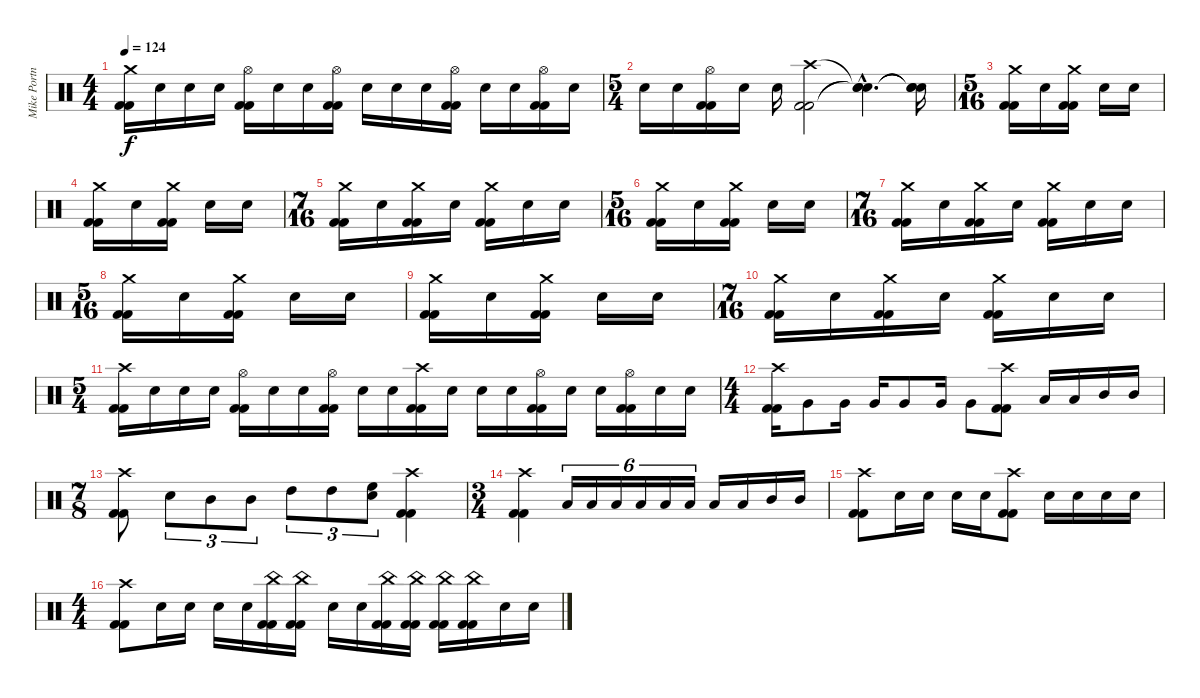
\track ("Mike Portnoy - Drum" "Mike Portn") {instrument percussion}
\staff {score}
\articulation defaults
\ts (4 4)
\tempo 124
\clef neutral
\ks c
("Crash medium (hit)" "Kick (hit) 2" "Kick (hit) 2").16{dy f} "Snare (hit) 2".16 "Snare (hit) 2".16 "Snare (hit) 2".16 ("Hi-Hat (open)" "Kick (hit) 2" "Kick (hit) 2").16 "Snare (hit) 2".16 "Snare (hit) 2".16 ("Hi-Hat (open)" "Kick (hit) 2" "Kick (hit) 2").16 "Snare (hit) 2".16 "Snare (hit) 2".16 "Snare (hit) 2".16 ("Hi-Hat (open)" "Kick (hit) 2" "Kick (hit) 2").16 "Snare (hit) 2".16 "Snare (hit) 2".16 ("Hi-Hat (open)" "Kick (hit) 2" "Kick (hit) 2").16 "Snare (hit) 2".16 |
\ts (5 4)
"Snare (hit) 2".16 "Snare (hit) 2".16 ("Hi-Hat (open)" "Kick (hit) 2" "Kick (hit) 2").16 "Snare (hit) 2".16 "Snare (hit) 2".16 ("Crash high (hit)" "Kick (hit) 2" "Kick (hit) 2").2 ("Snare (hit)"{hac t} "Snare (hit)"{hac t} "Snare (hit)"{hac t}).4{d} ("Snare (hit)"{t} "Snare (hit)"{t} "Snare (hit)"{t}).16 |
\ts (5 16)
("Crash medium (hit)" "Kick (hit) 2" "Kick (hit) 2").16 "Snare (hit) 2".16 ("Crash medium (hit)" "Kick (hit) 2" "Kick (hit) 2").16 "Snare (hit) 2".16 "Snare (hit) 2".16 |
("Crash medium (hit)" "Kick (hit) 2" "Kick (hit) 2").16 "Snare (hit) 2".16 ("Crash medium (hit)" "Kick (hit) 2" "Kick (hit) 2").16 "Snare (hit) 2".16 "Snare (hit) 2".16 |
\ts (7 16)
("Crash medium (hit)" "Kick (hit) 2" "Kick (hit) 2").16 "Snare (hit) 2".16 ("Crash medium (hit)" "Kick (hit) 2" "Kick (hit) 2").16 "Snare (hit) 2".16 ("Crash medium (hit)" "Kick (hit) 2" "Kick (hit) 2").16 "Snare (hit) 2".16 "Snare (hit) 2".16 |
\ts (5 16)
("Crash medium (hit)" "Kick (hit) 2" "Kick (hit) 2").16 "Snare (hit) 2".16 ("Crash medium (hit)" "Kick (hit) 2" "Kick (hit) 2").16 "Snare (hit) 2".16 "Snare (hit) 2".16 |
\ts (7 16)
("Crash medium (hit)" "Kick (hit) 2" "Kick (hit) 2").16 "Snare (hit) 2".16 ("Crash medium (hit)" "Kick (hit) 2" "Kick (hit) 2").16 "Snare (hit) 2".16 ("Crash medium (hit)" "Kick (hit) 2" "Kick (hit) 2").16 "Snare (hit) 2".16 "Snare (hit) 2".16 |
\ts (5 16)
("Crash medium (hit)" "Kick (hit) 2" "Kick (hit) 2").16 "Snare (hit) 2".16 ("Crash medium (hit)" "Kick (hit) 2" "Kick (hit) 2").16 "Snare (hit) 2".16 "Snare (hit) 2".16 |
("Crash medium (hit)" "Kick (hit) 2" "Kick (hit) 2").16 "Snare (hit) 2".16 ("Crash medium (hit)" "Kick (hit) 2" "Kick (hit) 2").16 "Snare (hit) 2".16 "Snare (hit) 2".16 |
\ts (7 16)
("Crash medium (hit)" "Kick (hit) 2" "Kick (hit) 2").16 "Snare (hit) 2".16 ("Crash medium (hit)" "Kick (hit) 2" "Kick (hit) 2").16 "Snare (hit) 2".16 ("Crash medium (hit)" "Kick (hit) 2" "Kick (hit) 2").16 "Snare (hit) 2".16 "Snare (hit) 2".16 |
\ts (5 4)
("Crash high (hit)" "Kick (hit) 2" "Kick (hit) 2").16 "Snare (hit) 2".16 "Snare (hit) 2".16 "Snare (hit) 2".16 ("Hi-Hat (open)" "Kick (hit) 2" "Kick (hit) 2").16 "Snare (hit) 2".16 "Snare (hit) 2".16 ("Hi-Hat (open)" "Kick (hit) 2" "Kick (hit) 2").16 "Snare (hit) 2".16 "Snare (hit) 2".16 ("Crash high (hit)" "Kick (hit) 2" "Kick (hit) 2").16 "Snare (hit) 2".16 "Snare (hit) 2".16 "Snare (hit) 2".16 ("Hi-Hat (open)" "Kick (hit) 2" "Kick (hit) 2").16 "Snare (hit) 2".16 "Snare (hit) 2".16 ("Hi-Hat (open)" "Kick (hit) 2" "Kick (hit) 2").16 "Snare (hit) 2".16 "Snare (hit) 2".16 |
\ts (4 4)
("Crash high (hit)" "Kick (hit) 2" "Kick (hit) 2").16 "Very Low Tom (hit)".8 "Very Low Tom (hit)".16 "Very Low Tom (hit)".16 "Very Low Tom (hit)".8 "Very Low Tom (hit)".16 "Very Low Tom (hit)".8 ("Crash high (hit)" "Kick (hit) 2" "Kick (hit) 2").8 "Low Tom (hit)".16 "Low Tom (hit)".16 "Mid Tom (hit)".16 "Mid Tom (hit)".16 |
\ts (7 8)
("Crash high (hit)" "Kick (hit) 2" "Kick (hit) 2").8 "Snare (hit) 2".8{tu (3 2)} "Mid Tom (hit)".8{tu (3 2)} "Mid Tom (hit)".8{tu (3 2)} "High Tom (hit)".8{tu (3 2)} "High Tom (hit)".8{tu (3 2)} ("High Floor Tom (hit)" "Snare (hit) 2").8{tu (3 2)} ("Crash high (hit)" "Kick (hit) 2" "Kick (hit) 2").4 |
\ts (3 4)
("Crash high (hit)" "Kick (hit) 2" "Kick (hit) 2").4 "Low Tom (hit)".16{tu (6 4)} "Low Tom (hit)".16{tu (6 4)} "Low Tom (hit)".16{tu (6 4)} "Low Tom (hit)".16{tu (6 4)} "Low Tom (hit)".16{tu (6 4)} "Low Tom (hit)".16{tu (6 4)} "Low Tom (hit)".16 "Low Tom (hit)".16 "Mid Tom (hit)".16 "Mid Tom (hit)".16 |
("Crash high (hit)" "Kick (hit) 2" "Kick (hit) 2").8 "Snare (hit) 2".16 "Snare (hit) 2".16 "Snare (hit) 2".16 "Snare (hit) 2".16 ("Crash high (hit)" "Kick (hit) 2" "Kick (hit) 2").8 "Snare (hit) 2".16 "Snare (hit) 2".16 "Snare (hit) 2".16 "Snare (hit) 2".16 |
\ts (4 4)
("Crash high (hit)" "Kick (hit) 2" "Kick (hit) 2").8 "Snare (hit) 2".16 "Snare (hit) 2".16 "Snare (hit) 2".16 "Snare (hit) 2".16 ("China (hit)" "Kick (hit) 2" "Kick (hit) 2").16 ("China (hit)" "Kick (hit) 2" "Kick (hit) 2").16 "Snare (hit) 2".16 "Snare (hit) 2".16 ("China (hit)" "Kick (hit) 2" "Kick (hit) 2").16 ("China (hit)" "Kick (hit) 2" "Kick (hit) 2").16 ("China (hit)" "Kick (hit) 2" "Kick (hit) 2").16 ("China (hit)" "Kick (hit) 2" "Kick (hit) 2").16 "Snare (hit) 2".16 "Snare (hit) 2".16
